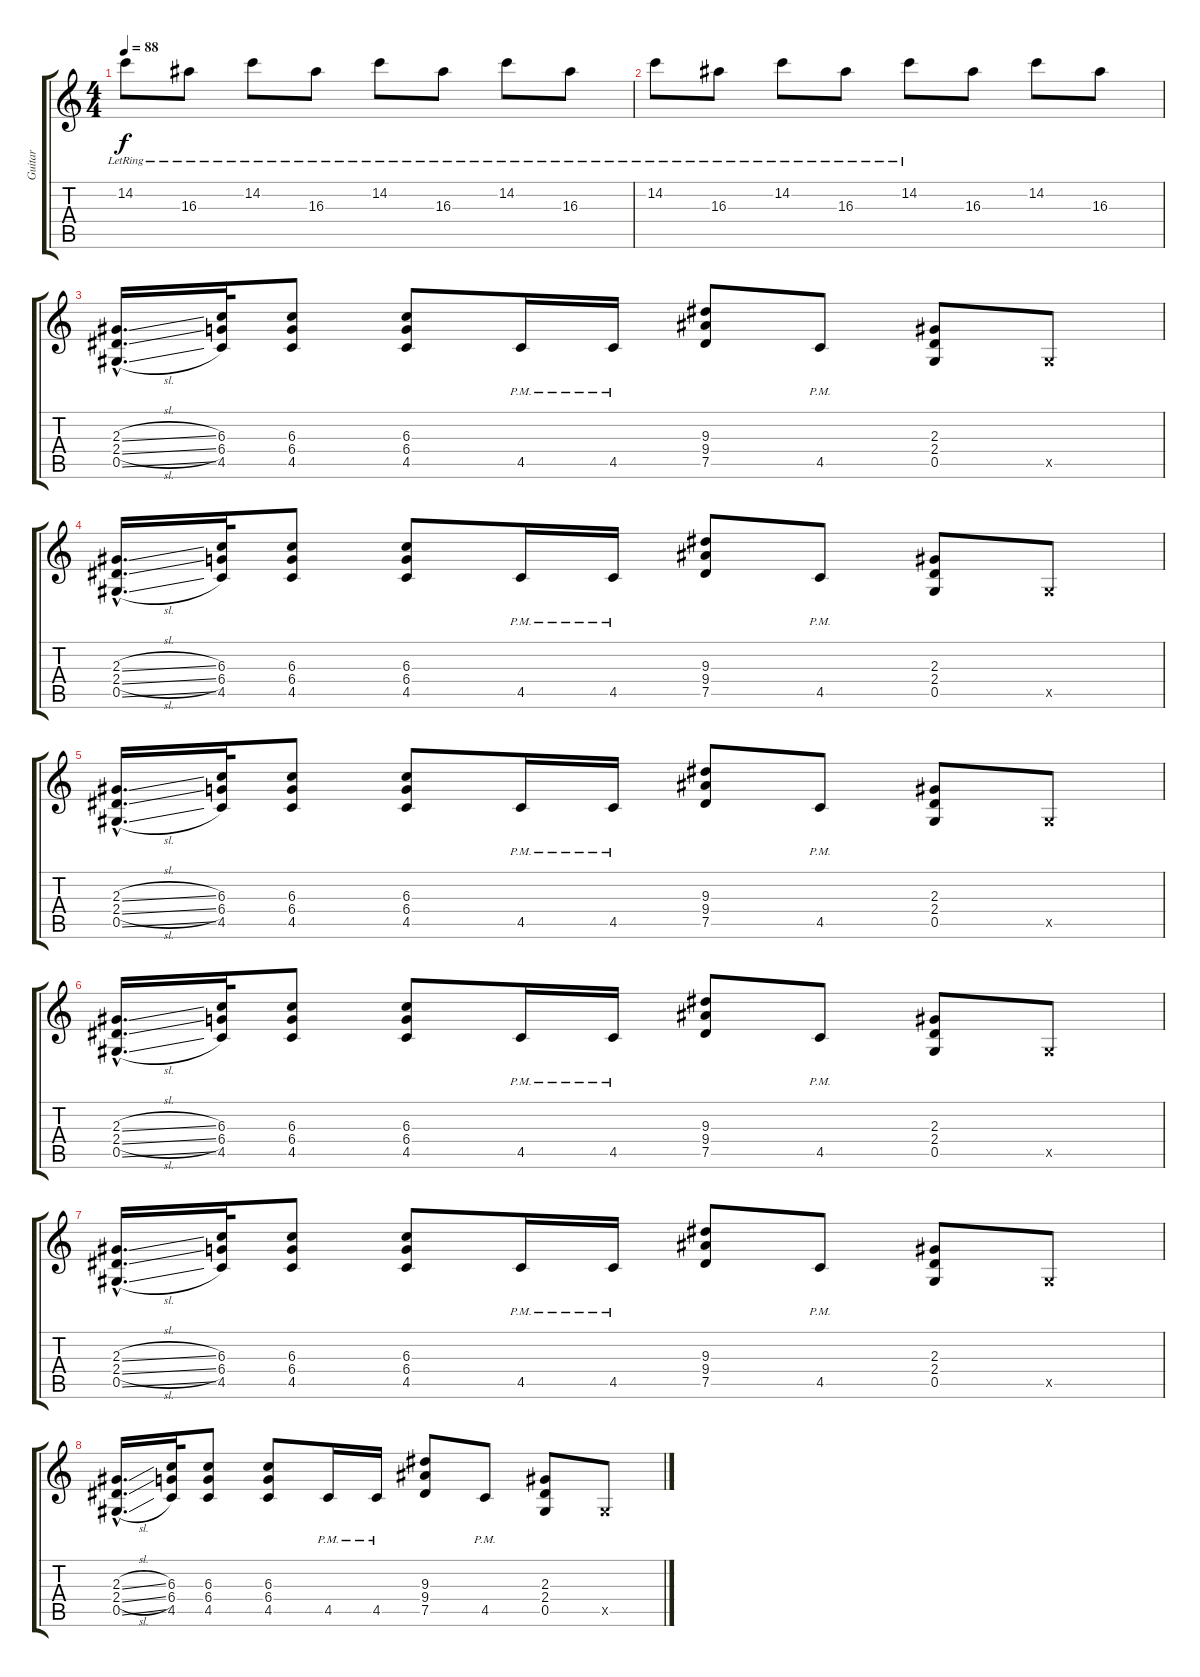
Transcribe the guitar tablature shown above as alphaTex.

\track ("Guitar" "Guitar") {instrument overdrivenguitar}
\staff {score tabs}
\tuning (Eb4 Bb3 Gb3 Db3 Ab2 Eb2) {hide}
\ts (4 4)
\tempo 88
\clef g2
\ks c
14.2{lr}.8{dy f} 16.3{lr}.8 14.2{lr}.8 16.3{lr}.8 14.2{lr}.8 16.3{lr}.8 14.2{lr}.8 16.3{lr}.8 |
14.2{lr}.8 16.3{lr}.8 14.2{lr}.8 16.3{lr}.8 14.2{lr}.8 16.3.8 14.2.8 16.3.8 |
(2.3{sl hac} 2.4{sl hac} 0.5{sl hac}).16{d} (6.3 6.4 4.5).32 (6.3 6.4 4.5).8 (6.3 6.4 4.5).8 4.5{pm}.16 4.5{pm}.16 (9.3 9.4 7.5).8 4.5{pm}.8 (2.3 2.4 0.5).8 0.5{x}.8 |
(2.3{sl hac} 2.4{sl hac} 0.5{sl hac}).16{d} (6.3 6.4 4.5).32 (6.3 6.4 4.5).8 (6.3 6.4 4.5).8 4.5{pm}.16 4.5{pm}.16 (9.3 9.4 7.5).8 4.5{pm}.8 (2.3 2.4 0.5).8 0.5{x}.8 |
(2.3{sl hac} 2.4{sl hac} 0.5{sl hac}).16{d} (6.3 6.4 4.5).32 (6.3 6.4 4.5).8 (6.3 6.4 4.5).8 4.5{pm}.16 4.5{pm}.16 (9.3 9.4 7.5).8 4.5{pm}.8 (2.3 2.4 0.5).8 0.5{x}.8 |
(2.3{sl hac} 2.4{sl hac} 0.5{sl hac}).16{d} (6.3 6.4 4.5).32 (6.3 6.4 4.5).8 (6.3 6.4 4.5).8 4.5{pm}.16 4.5{pm}.16 (9.3 9.4 7.5).8 4.5{pm}.8 (2.3 2.4 0.5).8 0.5{x}.8 |
(2.3{sl hac} 2.4{sl hac} 0.5{sl hac}).16{d} (6.3 6.4 4.5).32 (6.3 6.4 4.5).8 (6.3 6.4 4.5).8 4.5{pm}.16 4.5{pm}.16 (9.3 9.4 7.5).8 4.5{pm}.8 (2.3 2.4 0.5).8 0.5{x}.8 |
(2.3{sl hac} 2.4{sl hac} 0.5{sl hac}).16{d} (6.3 6.4 4.5).32 (6.3 6.4 4.5).8 (6.3 6.4 4.5).8 4.5{pm}.16 4.5{pm}.16 (9.3 9.4 7.5).8 4.5{pm}.8 (2.3 2.4 0.5).8 0.5{x}.8
